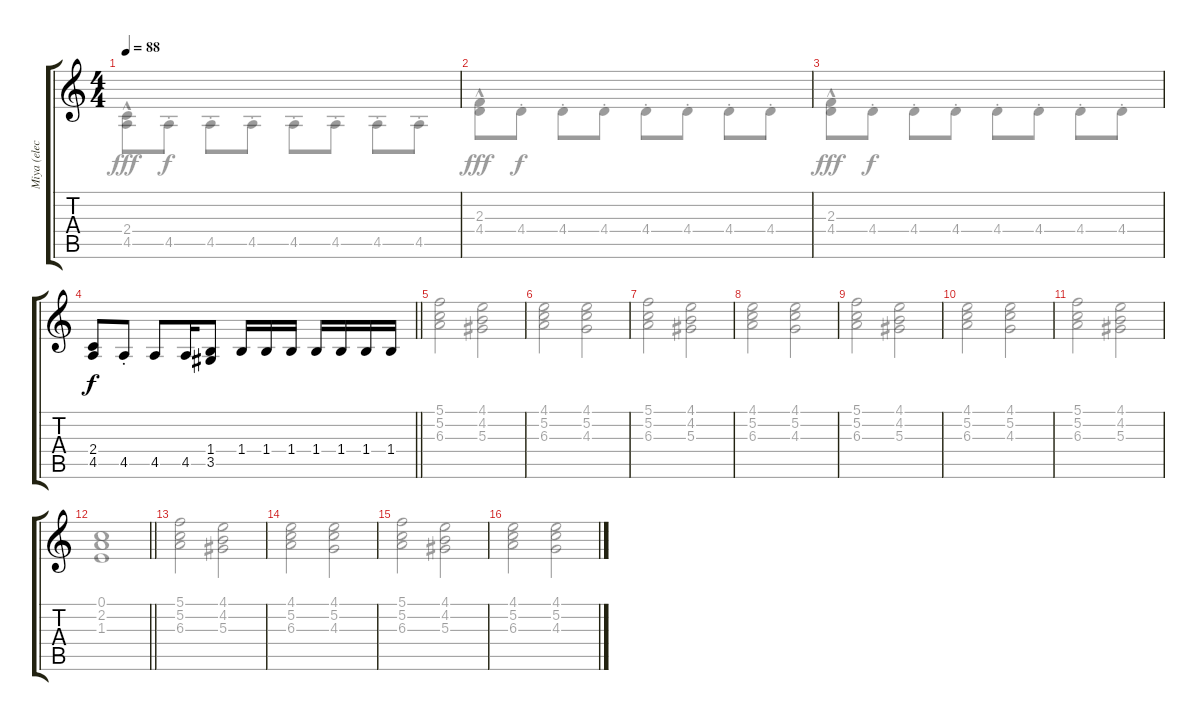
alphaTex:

\track ("Miya (electric)" "Miya (elec") {instrument overdrivenguitar}
\staff {score tabs}
\tuning (C4 G3 Eb3 Bb2 F2 C2) {hide}
\voice
\ts (4 4)
\tempo 88
\clef g2
\ks c
|
|
|
\barLineRight lightlight
(2.4 4.5).8 4.5{st}.8 4.5.8 4.5.16 (1.4 3.5).8 1.4.16 1.4.16 1.4.16 1.4.16 1.4.16 1.4.16 1.4.16 |
|
|
|
|
|
|
|
\barLineRight lightlight
|
|
|
|
\voice
\clef g2
\ottava regular
\simile none
\ks c
(2.4 4.5{hac}).8{dy fff} 4.5{st}.8{dy f} 4.5{st}.8 4.5{st}.8 4.5{st}.8 4.5{st}.8 4.5{st}.8 4.5{st}.8 |
(2.3 4.4{hac}).8{dy fff} 4.4{st}.8{dy f} 4.4{st}.8 4.4{st}.8 4.4{st}.8 4.4{st}.8 4.4{st}.8 4.4{st}.8 |
(2.3 4.4{hac}).8{dy fff} 4.4{st}.8{dy f} 4.4{st}.8 4.4{st}.8 4.4{st}.8 4.4{st}.8 4.4{st}.8 4.4{st}.8 |
\barLineRight lightlight
|
(5.1 5.2 6.3).2 (4.1 4.2 5.3).2 |
(4.1 5.2 6.3).2 (4.1 5.2 4.3).2 |
(5.1 5.2 6.3).2 (4.1 4.2 5.3).2 |
(4.1 5.2 6.3).2 (4.1 5.2 4.3).2 |
(5.1 5.2 6.3).2 (4.1 4.2 5.3).2 |
(4.1 5.2 6.3).2 (4.1 5.2 4.3).2 |
(5.1 5.2 6.3).2 (4.1 4.2 5.3).2 |
\barLineRight lightlight
(0.1 2.2 1.3).1 |
(5.1 5.2 6.3).2 (4.1 4.2 5.3).2 |
(4.1 5.2 6.3).2 (4.1 5.2 4.3).2 |
(5.1 5.2 6.3).2 (4.1 4.2 5.3).2 |
(4.1 5.2 6.3).2 (4.1 5.2 4.3).2
